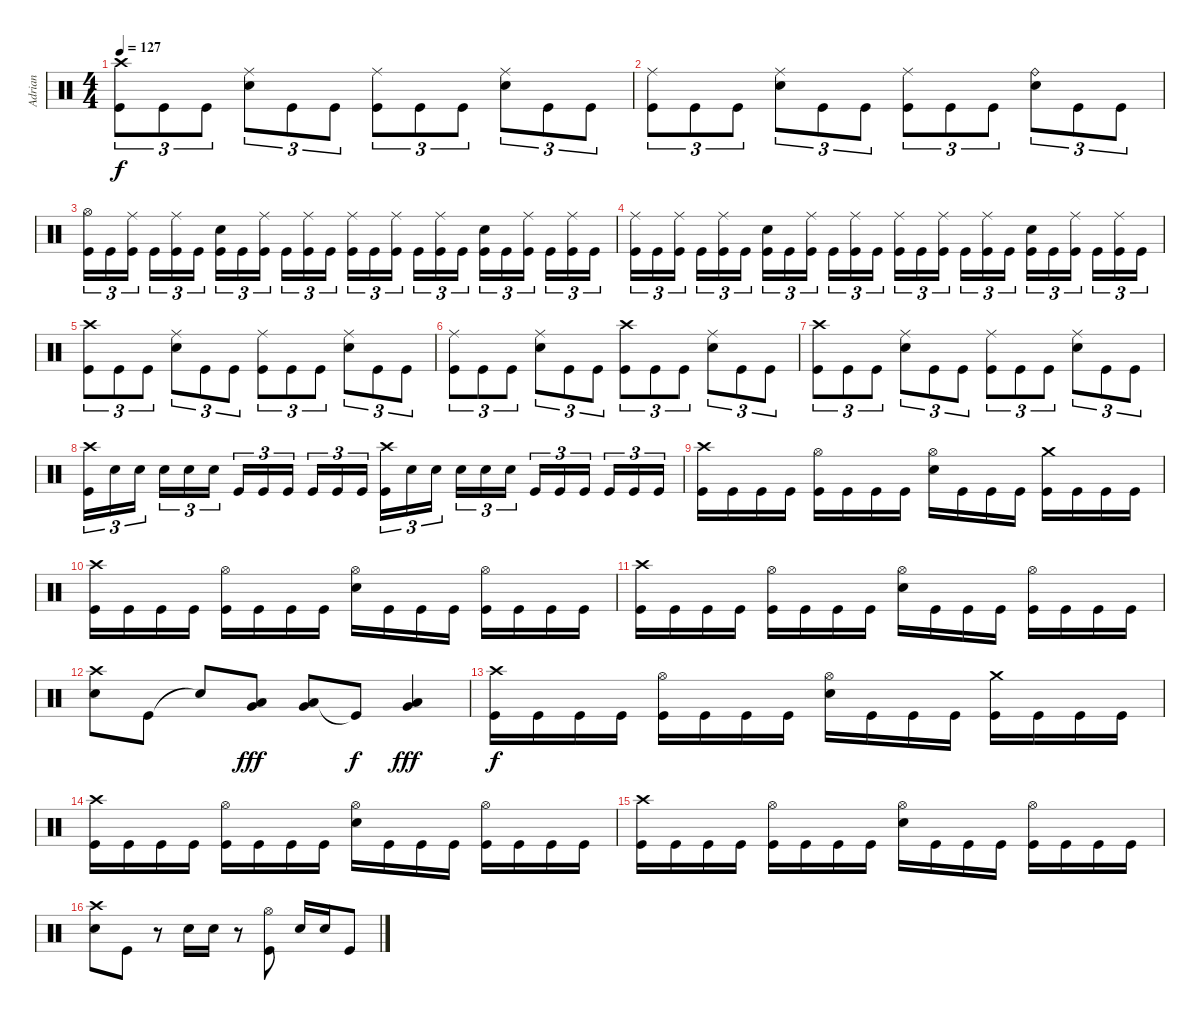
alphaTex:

\track ("Adrian" "Adrian") {instrument percussion}
\staff {score}
\articulation defaults
\ts (4 4)
\tempo 127
\clef neutral
\ks c
("Crash high (hit)" "Kick (hit)").8{tu (3 2) dy f} "Kick (hit)".8{tu (3 2)} "Kick (hit)".8{tu (3 2)} ("Ride (middle)" "Electric Snare (hit)").8{tu (3 2)} "Kick (hit)".8{tu (3 2)} "Kick (hit)".8{tu (3 2)} ("Ride (middle)" "Kick (hit)").8{tu (3 2)} "Kick (hit)".8{tu (3 2)} "Kick (hit)".8{tu (3 2)} ("Ride (middle)" "Electric Snare (hit)").8{tu (3 2)} "Kick (hit)".8{tu (3 2)} "Kick (hit)".8{tu (3 2)} |
("Ride (middle)" "Kick (hit)").8{tu (3 2)} "Kick (hit)".8{tu (3 2)} "Kick (hit)".8{tu (3 2)} ("Ride (middle)" "Electric Snare (hit)").8{tu (3 2)} "Kick (hit)".8{tu (3 2)} "Kick (hit)".8{tu (3 2)} ("Ride (middle)" "Kick (hit)").8{tu (3 2)} "Kick (hit)".8{tu (3 2)} "Kick (hit)".8{tu (3 2)} ("Ride (bell)" "Electric Snare (hit)").8{tu (3 2)} "Kick (hit)".8{tu (3 2)} "Kick (hit)".8{tu (3 2)} |
("Hi-Hat (open)" "Kick (hit)").16{tu (3 2)} "Kick (hit)".16{tu (3 2)} ("Ride (middle)" "Kick (hit)").16{tu (3 2)} "Kick (hit)".16{tu (3 2)} ("Ride (middle)" "Kick (hit)").16{tu (3 2)} "Kick (hit)".16{tu (3 2)} ("Electric Snare (hit)" "Kick (hit)").16{tu (3 2)} "Kick (hit)".16{tu (3 2)} ("Ride (middle)" "Kick (hit)").16{tu (3 2)} "Kick (hit)".16{tu (3 2)} ("Ride (middle)" "Kick (hit)").16{tu (3 2)} "Kick (hit)".16{tu (3 2)} ("Ride (middle)" "Kick (hit)").16{tu (3 2)} "Kick (hit)".16{tu (3 2)} ("Ride (middle)" "Kick (hit)").16{tu (3 2)} "Kick (hit)".16{tu (3 2)} ("Ride (middle)" "Kick (hit)").16{tu (3 2)} "Kick (hit)".16{tu (3 2)} ("Electric Snare (hit)" "Kick (hit)").16{tu (3 2)} "Kick (hit)".16{tu (3 2)} ("Ride (middle)" "Kick (hit)").16{tu (3 2)} "Kick (hit)".16{tu (3 2)} ("Ride (middle)" "Kick (hit)").16{tu (3 2)} "Kick (hit)".16{tu (3 2)} |
("Ride (middle)" "Kick (hit)").16{tu (3 2)} "Kick (hit)".16{tu (3 2)} ("Ride (middle)" "Kick (hit)").16{tu (3 2)} "Kick (hit)".16{tu (3 2)} ("Ride (middle)" "Kick (hit)").16{tu (3 2)} "Kick (hit)".16{tu (3 2)} ("Electric Snare (hit)" "Kick (hit)").16{tu (3 2)} "Kick (hit)".16{tu (3 2)} ("Ride (middle)" "Kick (hit)").16{tu (3 2)} "Kick (hit)".16{tu (3 2)} ("Ride (middle)" "Kick (hit)").16{tu (3 2)} "Kick (hit)".16{tu (3 2)} ("Ride (middle)" "Kick (hit)").16{tu (3 2)} "Kick (hit)".16{tu (3 2)} ("Ride (middle)" "Kick (hit)").16{tu (3 2)} "Kick (hit)".16{tu (3 2)} ("Ride (middle)" "Kick (hit)").16{tu (3 2)} "Kick (hit)".16{tu (3 2)} ("Electric Snare (hit)" "Kick (hit)").16{tu (3 2)} "Kick (hit)".16{tu (3 2)} ("Ride (middle)" "Kick (hit)").16{tu (3 2)} "Kick (hit)".16{tu (3 2)} ("Ride (middle)" "Kick (hit)").16{tu (3 2)} "Kick (hit)".16{tu (3 2)} |
("Crash high (hit)" "Kick (hit)").8{tu (3 2)} "Kick (hit)".8{tu (3 2)} "Kick (hit)".8{tu (3 2)} ("Ride (middle)" "Electric Snare (hit)").8{tu (3 2)} "Kick (hit)".8{tu (3 2)} "Kick (hit)".8{tu (3 2)} ("Ride (middle)" "Kick (hit)").8{tu (3 2)} "Kick (hit)".8{tu (3 2)} "Kick (hit)".8{tu (3 2)} ("Ride (middle)" "Electric Snare (hit)").8{tu (3 2)} "Kick (hit)".8{tu (3 2)} "Kick (hit)".8{tu (3 2)} |
("Ride (middle)" "Kick (hit)").8{tu (3 2)} "Kick (hit)".8{tu (3 2)} "Kick (hit)".8{tu (3 2)} ("Ride (middle)" "Electric Snare (hit)").8{tu (3 2)} "Kick (hit)".8{tu (3 2)} "Kick (hit)".8{tu (3 2)} ("Crash high (hit)" "Kick (hit)").8{tu (3 2)} "Kick (hit)".8{tu (3 2)} "Kick (hit)".8{tu (3 2)} ("Ride (middle)" "Electric Snare (hit)").8{tu (3 2)} "Kick (hit)".8{tu (3 2)} "Kick (hit)".8{tu (3 2)} |
("Crash high (hit)" "Kick (hit)").8{tu (3 2)} "Kick (hit)".8{tu (3 2)} "Kick (hit)".8{tu (3 2)} ("Ride (middle)" "Electric Snare (hit)").8{tu (3 2)} "Kick (hit)".8{tu (3 2)} "Kick (hit)".8{tu (3 2)} ("Ride (middle)" "Kick (hit)").8{tu (3 2)} "Kick (hit)".8{tu (3 2)} "Kick (hit)".8{tu (3 2)} ("Ride (middle)" "Electric Snare (hit)").8{tu (3 2)} "Kick (hit)".8{tu (3 2)} "Kick (hit)".8{tu (3 2)} |
("Crash high (hit)" "Kick (hit)").16{tu (3 2)} "Electric Snare (hit)".16{tu (3 2)} "Electric Snare (hit)".16{tu (3 2)} "Electric Snare (hit)".16{tu (3 2)} "Electric Snare (hit)".16{tu (3 2)} "Electric Snare (hit)".16{tu (3 2)} "Kick (hit)".16{tu (3 2)} "Kick (hit)".16{tu (3 2)} "Kick (hit)".16{tu (3 2)} "Kick (hit)".16{tu (3 2)} "Kick (hit)".16{tu (3 2)} "Kick (hit)".16{tu (3 2)} ("Crash high (hit)" "Kick (hit)").16{tu (3 2)} "Electric Snare (hit)".16{tu (3 2)} "Electric Snare (hit)".16{tu (3 2)} "Electric Snare (hit)".16{tu (3 2)} "Electric Snare (hit)".16{tu (3 2)} "Electric Snare (hit)".16{tu (3 2)} "Kick (hit)".16{tu (3 2)} "Kick (hit)".16{tu (3 2)} "Kick (hit)".16{tu (3 2)} "Kick (hit)".16{tu (3 2)} "Kick (hit)".16{tu (3 2)} "Kick (hit)".16{tu (3 2)} |
("Crash high (hit)" "Kick (hit)").16 "Kick (hit)".16 "Kick (hit)".16 "Kick (hit)".16 ("Hi-Hat (open)" "Kick (hit)").16 "Kick (hit)".16 "Kick (hit)".16 "Kick (hit)".16 ("Hi-Hat (open)" "Electric Snare (hit)").16 "Kick (hit)".16 "Kick (hit)".16 "Kick (hit)".16 ("Crash medium (hit)" "Kick (hit)").16 "Kick (hit)".16 "Kick (hit)".16 "Kick (hit)".16 |
("Crash high (hit)" "Kick (hit)").16 "Kick (hit)".16 "Kick (hit)".16 "Kick (hit)".16 ("Hi-Hat (open)" "Kick (hit)").16 "Kick (hit)".16 "Kick (hit)".16 "Kick (hit)".16 ("Hi-Hat (open)" "Electric Snare (hit)").16 "Kick (hit)".16 "Kick (hit)".16 "Kick (hit)".16 ("Hi-Hat (open)" "Kick (hit)").16 "Kick (hit)".16 "Kick (hit)".16 "Kick (hit)".16 |
("Crash high (hit)" "Kick (hit)").16 "Kick (hit)".16 "Kick (hit)".16 "Kick (hit)".16 ("Hi-Hat (open)" "Kick (hit)").16 "Kick (hit)".16 "Kick (hit)".16 "Kick (hit)".16 ("Hi-Hat (open)" "Electric Snare (hit)").16 "Kick (hit)".16 "Kick (hit)".16 "Kick (hit)".16 ("Hi-Hat (open)" "Kick (hit)").16 "Kick (hit)".16 "Kick (hit)".16 "Kick (hit)".16 |
("Crash high (hit)" "Electric Snare (hit)").8 "Kick (hit)".8 "Snare (hit)"{t}.8 ("Low Tom (hit)" "Very Low Tom (hit)").8{bu 240 dy fff} ("Low Tom (hit)" "Very Low Tom (hit)").8{bu 240} "Kick (hit)"{t}.8{dy f} ("Low Tom (hit)" "Very Low Tom (hit)").4{bu 240 dy fff} |
("Crash high (hit)" "Kick (hit)").16{dy f} "Kick (hit)".16 "Kick (hit)".16 "Kick (hit)".16 ("Hi-Hat (open)" "Kick (hit)").16 "Kick (hit)".16 "Kick (hit)".16 "Kick (hit)".16 ("Hi-Hat (open)" "Electric Snare (hit)").16 "Kick (hit)".16 "Kick (hit)".16 "Kick (hit)".16 ("Crash medium (hit)" "Kick (hit)").16 "Kick (hit)".16 "Kick (hit)".16 "Kick (hit)".16 |
("Crash high (hit)" "Kick (hit)").16 "Kick (hit)".16 "Kick (hit)".16 "Kick (hit)".16 ("Hi-Hat (open)" "Kick (hit)").16 "Kick (hit)".16 "Kick (hit)".16 "Kick (hit)".16 ("Hi-Hat (open)" "Electric Snare (hit)").16 "Kick (hit)".16 "Kick (hit)".16 "Kick (hit)".16 ("Hi-Hat (open)" "Kick (hit)").16 "Kick (hit)".16 "Kick (hit)".16 "Kick (hit)".16 |
("Crash high (hit)" "Kick (hit)").16 "Kick (hit)".16 "Kick (hit)".16 "Kick (hit)".16 ("Hi-Hat (open)" "Kick (hit)").16 "Kick (hit)".16 "Kick (hit)".16 "Kick (hit)".16 ("Hi-Hat (open)" "Electric Snare (hit)").16 "Kick (hit)".16 "Kick (hit)".16 "Kick (hit)".16 ("Hi-Hat (open)" "Kick (hit)").16 "Kick (hit)".16 "Kick (hit)".16 "Kick (hit)".16 |
("Crash high (hit)" "Electric Snare (hit)").8 "Kick (hit)".8 r.8 "Electric Snare (hit)".16 "Electric Snare (hit)".16 r.8 ("Hi-Hat (open)" "Kick (hit)").8 "Electric Snare (hit)".16 "Electric Snare (hit)".16 "Kick (hit)".8
